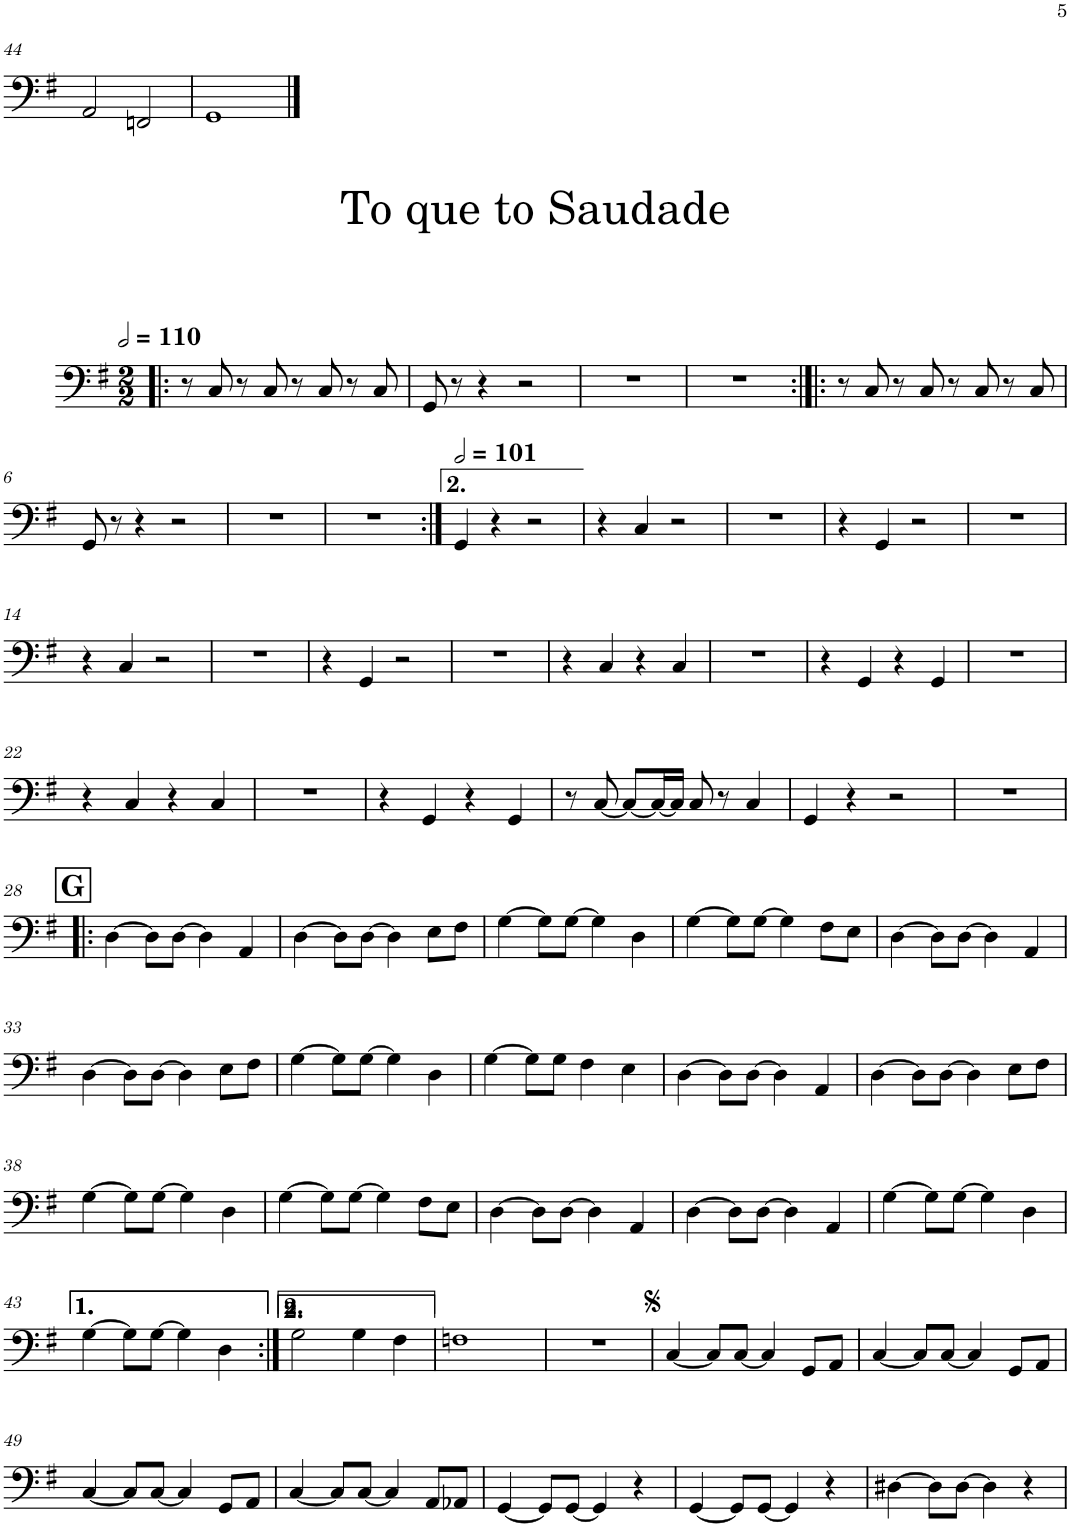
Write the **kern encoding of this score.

**kern
*part1
*staff1
*I"Bass Guitar
*I'B. Guit.
!!LO:PB:g=z
*clefF4
*Trd7c12
*k[f#]
*M4/4
=44
2AA/
2FFn/
=45
1GG
!!LO:LB:g=z
=1|!:
*M2/2
*MM220
8r
8C/
8r
8C/
8r
8C/
8r
8C/
=2
8GG/
8r
4r
2r
=3
1r
=4
1r
=5:|!|:
8r
8C/
8r
8C/
8r
8C/
8r
8C/
!!LO:LB:g=z
=6
8GG/
8r
4r
2r
=7
1r
=8
1r
=9:|!
*MM202
4GG/
4r
2r
=10
4r
4C/
2r
=11
1r
=12
4r
4GG/
2r
=13
1r
!!LO:LB:g=z
=14
4r
4C/
2r
=15
1r
=16
4r
4GG/
2r
=17
1r
=18
4r
4C/
4r
4C/
=19
1r
=20
4r
4GG/
4r
4GG/
=21
1r
!!LO:LB:g=z
=22
4r
4C/
4r
4C/
=23
1r
=24
4r
4GG/
4r
4GG/
=25
8r
[8C/
8C/L_
16C/L_
16C/JJ]
8C/
8r
4C/
=26
4GG/
4r
2r
=27
1r
!!LO:LB:g=z
!!LO:REH:place=s1:a:B:cj:fs=14:t=G
=28!|:
[4D\
8D\L]
[8D\J
4D\]
4AA/
=29
[4D\
8D\L]
[8D\J
4D\]
8E\L
8F#\J
=30
[4G\
8G\L]
[8G\J
4G\]
4D\
=31
[4G\
8G\L]
[8G\J
4G\]
8F#\L
8E\J
=32
[4D\
8D\L]
[8D\J
4D\]
4AA/
!!LO:LB:g=z
=33
[4D\
8D\L]
[8D\J
4D\]
8E\L
8F#\J
=34
[4G\
8G\L]
[8G\J
4G\]
4D\
=35
[4G\
8G\L]
8G\J
4F#\
4E\
=36
[4D\
8D\L]
[8D\J
4D\]
4AA/
=37
[4D\
8D\L]
[8D\J
4D\]
8E\L
8F#\J
!!LO:LB:g=z
=38
[4G\
8G\L]
[8G\J
4G\]
4D\
=39
[4G\
8G\L]
[8G\J
4G\]
8F#\L
8E\J
=40
[4D\
8D\L]
[8D\J
4D\]
4AA/
=41
[4D\
8D\L]
[8D\J
4D\]
4AA/
=42
[4G\
8G\L]
[8G\J
4G\]
4D\
!!LO:LB:g=z
=43
[4G\
8G\L]
[8G\J
4G\]
4D\
=44:|!
2G\
4G\
4F#\
=45
1Fn
=46
1r
=47
[4C/
8C/L]
[8C/J
4C/]
8GG/L
8AA/J
=48
[4C/
8C/L]
[8C/J
4C/]
8GG/L
8AA/J
!!LO:LB:g=z
=49
[4C/
8C/L]
[8C/J
4C/]
8GG/L
8AA/J
=50
[4C/
8C/L]
[8C/J
4C/]
8AA/L
8AA-X/J
=51
[4GG/
8GG/L]
[8GG/J
4GG/]
4r
=52
[4GG/
8GG/L]
[8GG/J
4GG/]
4r
=53
[4D#X\
8D#\L]
[8D#\J
4D#\]
4r
=
*-
